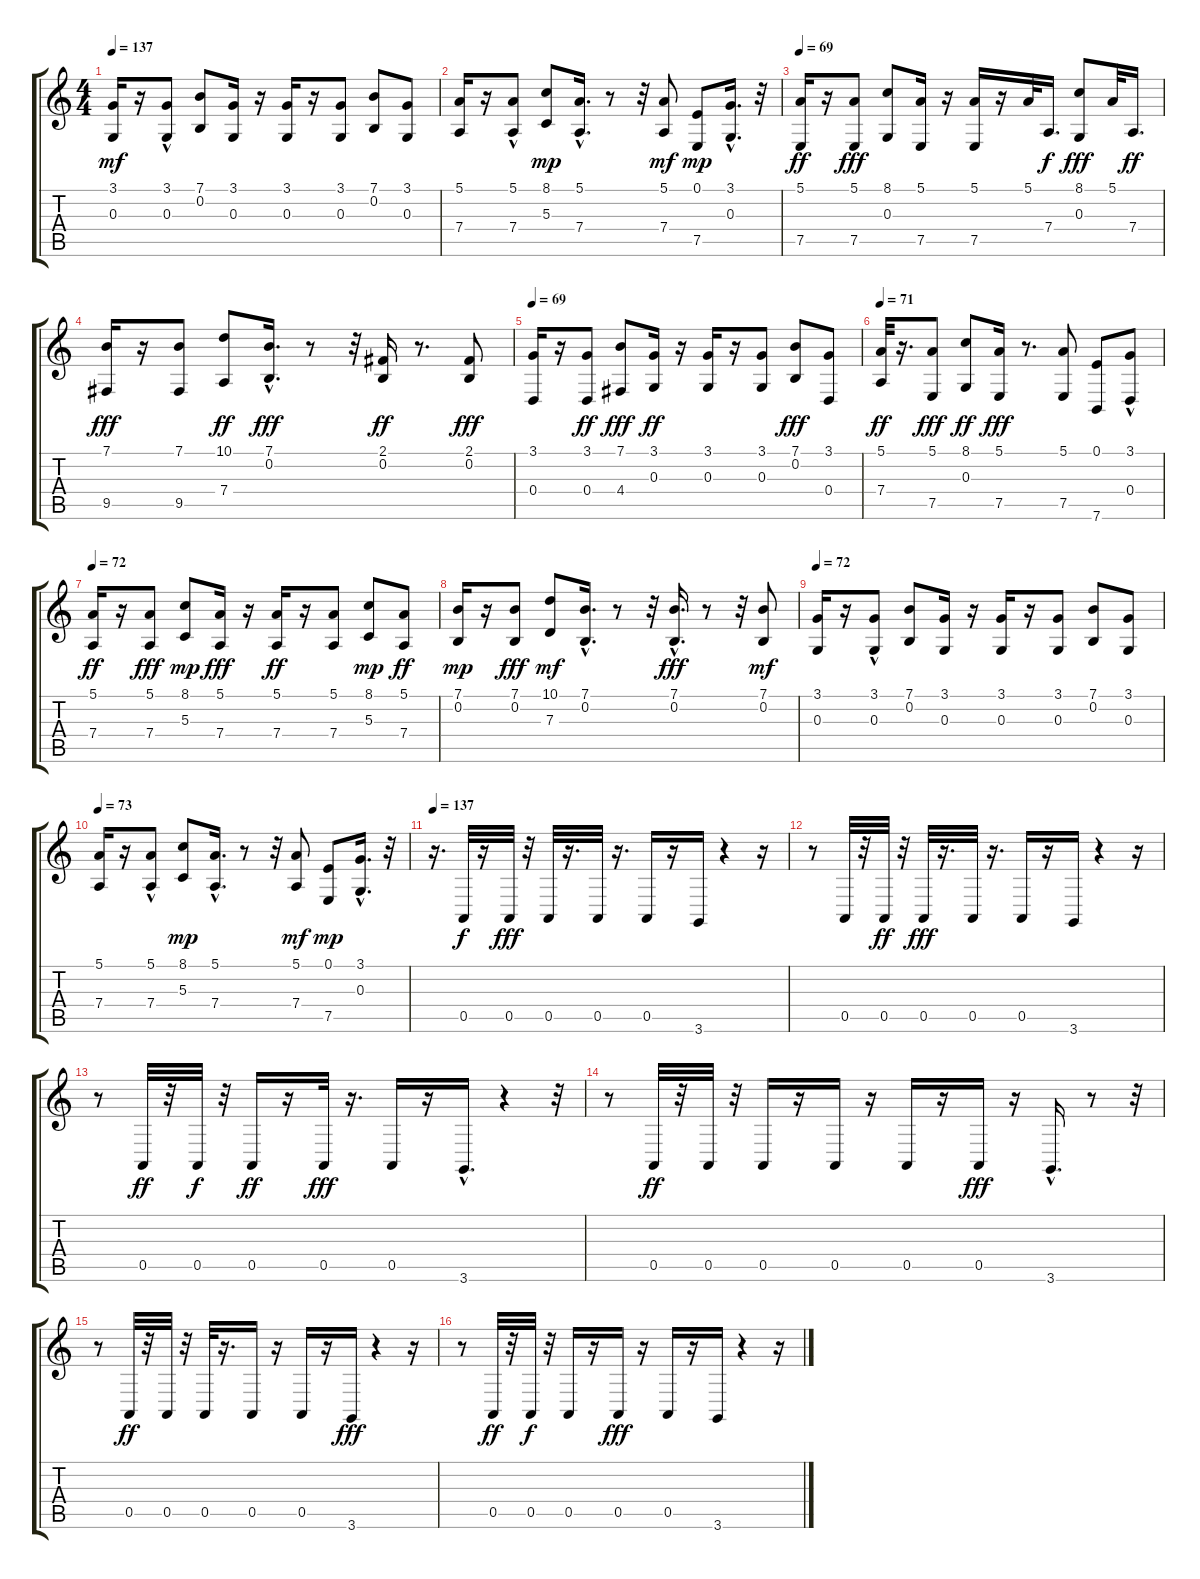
\track "" {instrument bagpipe}
\staff {score tabs}
\tuning (E4 B3 G3 D3 A2 E2) {hide}
\ts (4 4)
\tempo 137
\clef g2
\ks c
(3.1 0.3).16{dy mf} r.16 (3.1 0.3{hac}).8 (7.1 0.2).8 (3.1 0.3).16 r.16 (3.1 0.3).16 r.16 (3.1 0.3).8 (7.1 0.2).8 (3.1 0.3).8 |
(5.1 7.4).16 r.16 (5.1 7.4{hac}).8 (8.1 5.3).8{dy mp} (5.1{hac} 7.4{hac}).16{d} r.8 r.32 (5.1 7.4).8{dy mf} (0.1 7.5).8{dy mp} (3.1{hac} 0.3{hac}).16{d} r.32 |
\tempo 69
(5.1 7.5).16{dy ff} r.16 (5.1 7.5).8{dy fff} (8.1 0.3).8 (5.1 7.5).16 r.16 (5.1 7.5).16 r.16 5.1.32 7.4.16{d dy f} (8.1 0.3).8{dy fff} 5.1.32 7.4.16{d dy ff} |
(7.1 9.5).16{dy fff} r.16 (7.1 9.5).8 (10.1 7.4).8{dy ff} (7.1{hac} 0.2{hac}).16{d dy fff} r.8 r.32 (2.1 0.2).16{dy ff} r.8{d} (2.1 0.2).8{dy fff} |
\tempo 69
(3.1 0.4).16 r.16 (3.1 0.4).8{dy ff} (7.1 4.4).8{dy fff} (3.1 0.3).16{dy ff} r.16 (3.1 0.3).16 r.16 (3.1 0.3).8 (7.1 0.2).8{dy fff} (3.1 0.4).8 |
\tempo 71
(5.1 7.4).32{dy ff} r.16{d} (5.1 7.5).8{dy fff} (8.1 0.3).8{dy ff} (5.1 7.5).16{dy fff} r.8{d} (5.1 7.5).8 (0.1 7.6).8 (3.1 0.4{hac}).8 |
\tempo 72
(5.1 7.4).16{dy ff} r.16 (5.1 7.4).8{dy fff} (8.1 5.3).8{dy mp} (5.1 7.4).16{dy fff} r.16 (5.1 7.4).16{dy ff} r.16 (5.1 7.4).8 (8.1 5.3).8{dy mp} (5.1 7.4).8{dy ff} |
(7.1 0.2).16{dy mp} r.16 (7.1 0.2).8{dy fff} (10.1 7.3).8{dy mf} (7.1 0.2{hac}).16{d} r.8 r.32 (7.1 0.2{hac}).16{d dy fff} r.8 r.32 (7.1 0.2).8{dy mf} |
\tempo 72
(3.1 0.3).16 r.16 (3.1 0.3{hac}).8 (7.1 0.2).8 (3.1 0.3).16 r.16 (3.1 0.3).16 r.16 (3.1 0.3).8 (7.1 0.2).8 (3.1 0.3).8 |
\tempo 73
(5.1 7.4).16 r.16 (5.1 7.4{hac}).8 (8.1 5.3).8{dy mp} (5.1{hac} 7.4{hac}).16{d} r.8 r.32 (5.1 7.4).8{dy mf} (0.1 7.5).8{dy mp} (3.1{hac} 0.3{hac}).16{d} r.32 |
\tempo 137
r.16{d} 0.5.32{dy f} r.16 0.5.32{dy fff} r.32 0.5.32 r.16{d} 0.5.32 r.16{d} 0.5.16 r.16 3.6.16 r.4 r.16 |
r.8 0.5.32 r.32 0.5.32{dy ff} r.32 0.5.32{dy fff} r.16{d} 0.5.32 r.16{d} 0.5.16 r.16 3.6.16 r.4 r.16 |
r.8 0.5.32{dy ff} r.32 0.5.32{dy f} r.32 0.5.16{dy ff} r.16 0.5.32{dy fff} r.16{d} 0.5.16 r.16 3.6{hac}.16{d} r.4 r.32 |
r.8 0.5.32{dy ff} r.32 0.5.32 r.32 0.5.16 r.16 0.5.16 r.16 0.5.16 r.16 0.5.16{dy fff} r.16 3.6{hac}.16{d} r.8 r.32 |
r.8 0.5.32{dy ff} r.32 0.5.32 r.32 0.5.32 r.16{d} 0.5.16 r.16 0.5.16 r.16 3.6.16{dy fff} r.4 r.16 |
r.8 0.5.32{dy ff} r.32 0.5.32{dy f} r.32 0.5.16 r.16 0.5.16{dy fff} r.16 0.5.16 r.16 3.6.16 r.4 r.16
